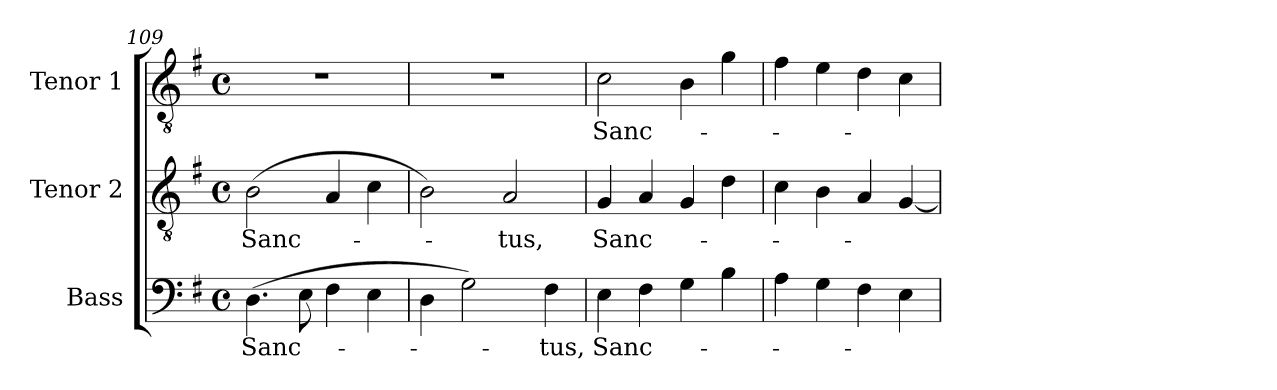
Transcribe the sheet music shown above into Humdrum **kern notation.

**kern	**text	**kern	**text	**kern	**text
*part3	*part3	*part2	*part2	*part1	*part1
*staff3	*staff3	*staff2	*staff2	*staff1	*staff1
*I"Bass	*	*I"Tenor 2	*	*I"Tenor 1	*
*I'B.	*	*I'T. 2	*	*I'T. 1	*
*clefF4	*	*clefGv2	*	*clefGv2	*
*k[f#]	*	*k[f#]	*	*k[f#]	*
*G:	*	*G:	*	*G:	*
*M4/4	*	*M4/4	*	*M4/4	*
*met(c)	*	*met(c)	*	*met(c)	*
=109	=109	=109	=109	=109	=109
!	!LO:LY:b	!	!LO:LY:b	!	!
(>4.D\	Sanc-	(>2B\	Sanc-	1r	.
8E\	.	.	.	.	.
4F#\	.	4A/	.	.	.
4E\	.	4c\	.	.	.
=110	=110	=110	=110	=110	=110
4D\	.	2B\)	.	1r	.
2G\)	.	.	.	.	.
!	!	!	!LO:LY:b	!	!
.	.	2A/	-tus,	.	.
!	!LO:LY:b	!	!	!	!
4F#\	-tus,	.	.	.	.
=111	=111	=111	=111	=111	=111
!	!LO:LY:b	!	!LO:LY:b	!	!LO:LY:b
4E\	Sanc-	4G/	Sanc-	2c\	Sanc-
4F#\	.	4A/	.	.	.
4G\	.	4G/	.	4B\	.
4B\	.	4d\	.	4g\	.
=112	=112	=112	=112	=112	=112
4A\	.	4c\	.	4f#\	.
4G\	.	4B\	.	4e\	.
4F#\	.	4A/	.	4d\	.
4E\	.	[4G/	.	4c\	.
=	=	=	=	=	=
*-	*-	*-	*-	*-	*-
